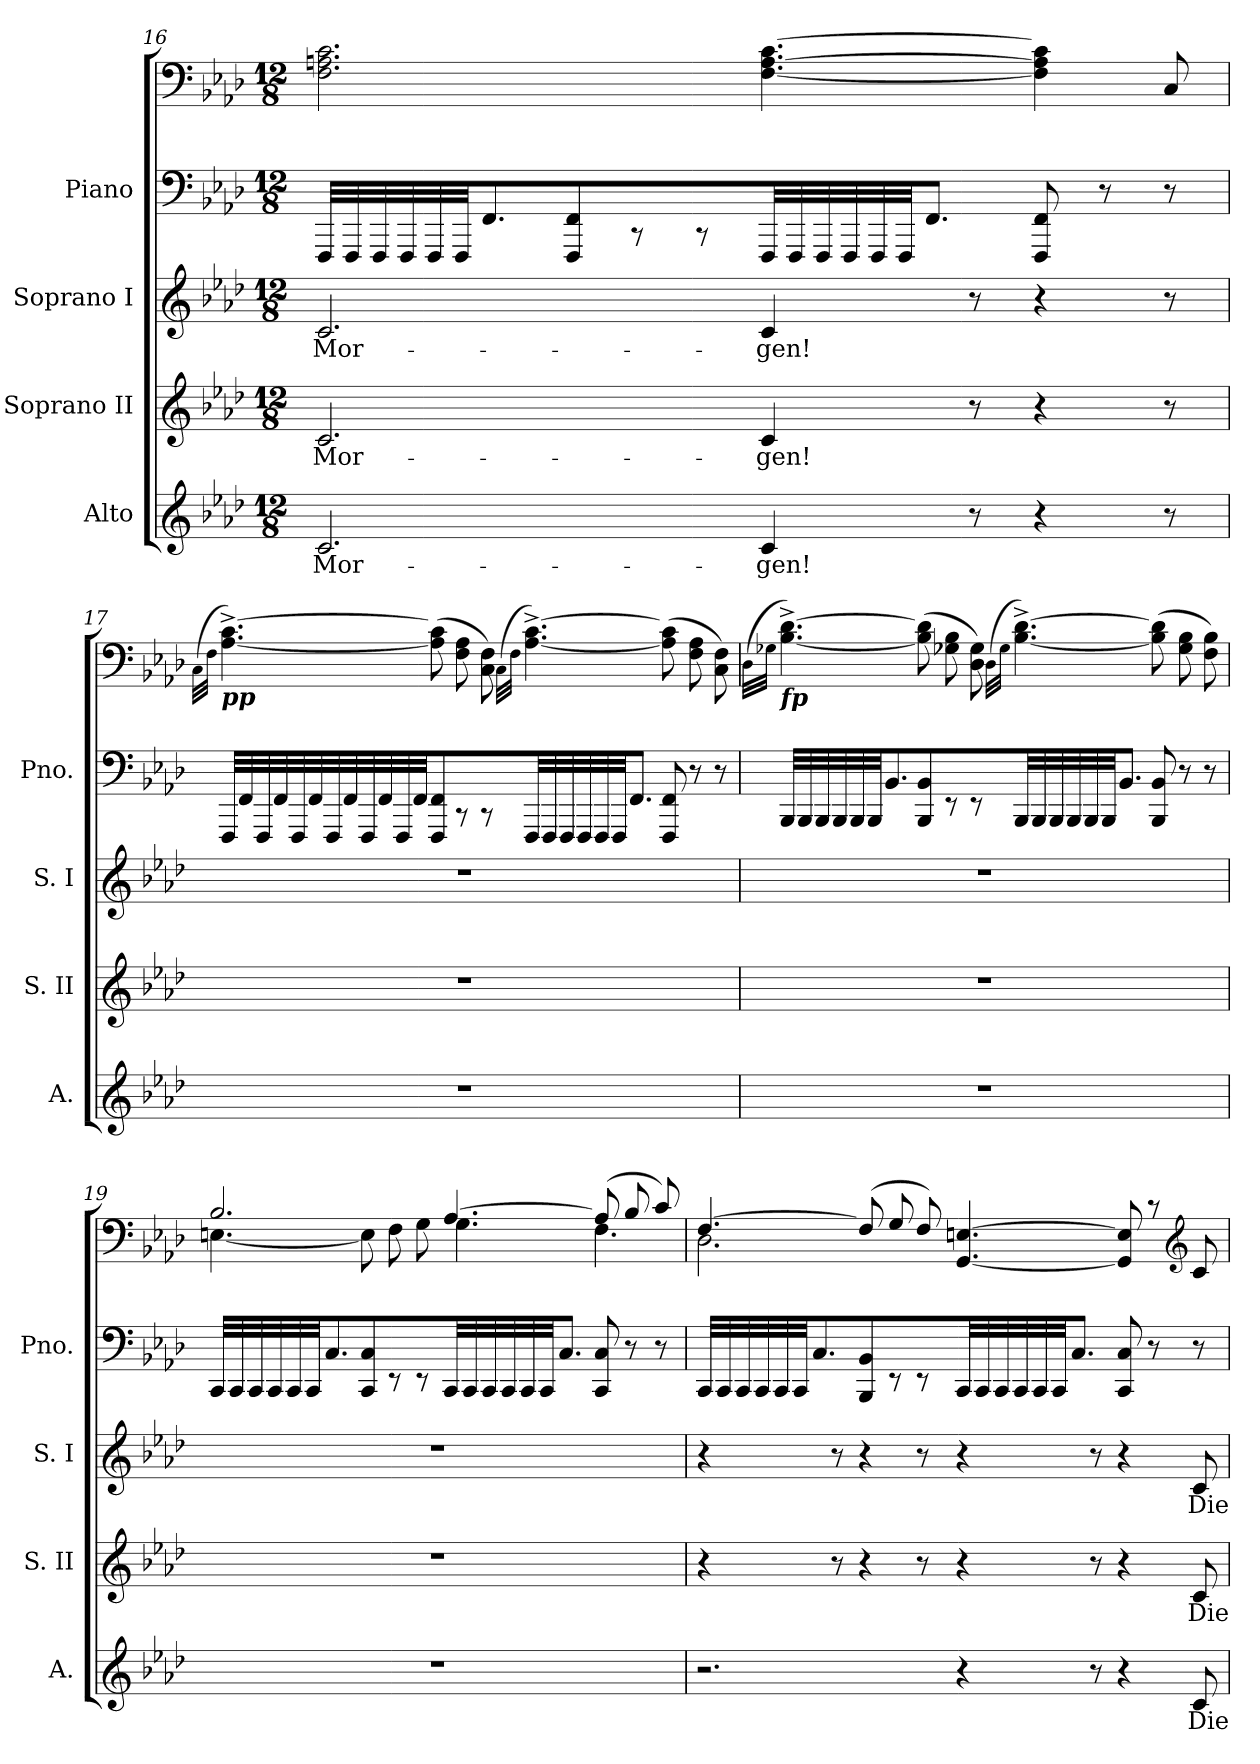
**kern	**text	**kern	**text	**kern	**text	**kern	**kern
*part4	*part4	*part3	*part3	*part2	*part2	*part1	*part1
*staff5	*staff5	*staff4	*staff4	*staff3	*staff3	*staff2	*staff1
*I"Alto	*	*I"Soprano II	*	*I"Soprano I	*	*I"Piano	*
*I'A.	*	*I'S. II	*	*I'S. I	*	*I'Pno.	*
*clefG2	*	*clefG2	*	*clefG2	*	*clefF4	*clefF4
*k[b-e-a-d-]	*	*k[b-e-a-d-]	*	*k[b-e-a-d-]	*	*k[b-e-a-d-]	*k[b-e-a-d-]
*A-:	*	*A-:	*	*A-:	*	*A-:	*A-:
*M12/8	*	*M12/8	*	*M12/8	*	*M12/8	*M12/8
=16	=16	=16	=16	=16	=16	=16	=16
!	!LO:LY:b	!	!LO:LY:b	!	!LO:LY:b	!	!
*	*	*	*	*	*	*tremolo	*
2.c/	Mor-	2.c/	Mor-	2.c/	Mor-	32FFF/LLL	2.F\ 2.An\ 2.c\
.	.	.	.	.	.	32FFF/	.
.	.	.	.	.	.	32FFF/	.
.	.	.	.	.	.	32FFF/	.
.	.	.	.	.	.	32FFF/	.
.	.	.	.	.	.	32FFF/JJJ	.
*	*	*	*	*	*	*Xtremolo	*
.	.	.	.	.	.	8.FF/J	.
.	.	.	.	.	.	8FFF/ 8FF/	.
.	.	.	.	.	.	8r	.
.	.	.	.	.	.	8r	.
!	!LO:LY:b	!	!LO:LY:b	!	!LO:LY:b	!	!
*	*	*	*	*	*	*tremolo	*
4c/	-gen!	4c/	-gen!	4c/	-gen!	32FFF/LLL	[<4.F\ [>4.A\ [>4.c\
.	.	.	.	.	.	32FFF/	.
.	.	.	.	.	.	32FFF/	.
.	.	.	.	.	.	32FFF/	.
.	.	.	.	.	.	32FFF/	.
.	.	.	.	.	.	32FFF/JJJ	.
*	*	*	*	*	*	*Xtremolo	*
.	.	.	.	.	.	8.FF/J	.
8r	.	8r	.	8r	.	.	.
4r	.	4r	.	4r	.	8FFF/ 8FF/	4F\] 4A\] 4c\]
.	.	.	.	.	.	8r	.
8r	.	8r	.	8r	.	8r	8C/
!!LO:PB:g=z
=17	=17	=17	=17	=17	=17	=17	=17
.	.	.	.	.	.	.	(>32qC\LLL
.	.	.	.	.	.	.	32qF\JJJ
!	!	!	!	!	!	!	!LO:TX:b:Bi:t=pp
!LO:N:vis=1	!	!LO:N:vis=1	!	!LO:N:vis=1	!	!	!
1.r	.	1.r	.	1.r	.	32FFF/LLL	[<4.A-\^> [>4.c\^>)
.	.	.	.	.	.	32FF/	.
.	.	.	.	.	.	32FFF/	.
.	.	.	.	.	.	32FF/	.
.	.	.	.	.	.	32FFF/	.
.	.	.	.	.	.	32FF/	.
.	.	.	.	.	.	32FFF/	.
.	.	.	.	.	.	32FF/	.
.	.	.	.	.	.	32FFF/	.
.	.	.	.	.	.	32FF/	.
.	.	.	.	.	.	32FFF/	.
.	.	.	.	.	.	32FF/JJJ	.
.	.	.	.	.	.	8FFF/ 8FF/	(>8A-\] 8c\]
.	.	.	.	.	.	8r	8F\ 8A-\
.	.	.	.	.	.	8r	8C\ 8F\)
.	.	.	.	.	.	.	(>32qC\LLL
.	.	.	.	.	.	.	32qF\JJJ
*	*	*	*	*	*	*tremolo	*
.	.	.	.	.	.	32FFF/LLL	[<4.A-\^> [>4.c\^>)
.	.	.	.	.	.	32FFF/	.
.	.	.	.	.	.	32FFF/	.
.	.	.	.	.	.	32FFF/	.
.	.	.	.	.	.	32FFF/	.
.	.	.	.	.	.	32FFF/JJJ	.
*	*	*	*	*	*	*Xtremolo	*
.	.	.	.	.	.	8.FF/J	.
.	.	.	.	.	.	8FFF/ 8FF/	(>8A-\] 8c\]
.	.	.	.	.	.	8r	8F\ 8A-\
.	.	.	.	.	.	8r	8C\ 8F\)
=18	=18	=18	=18	=18	=18	=18	=18
.	.	.	.	.	.	.	(>32qD-\LLL
.	.	.	.	.	.	.	32qG-X\JJJ
!	!	!	!	!	!	!	!LO:TX:b:Bi:t=fp
!LO:N:vis=1	!	!LO:N:vis=1	!	!LO:N:vis=1	!	!	!
*	*	*	*	*	*	*tremolo	*
1.r	.	1.r	.	1.r	.	32BBB-/LLL	[<4.B-\^> [>4.d-\^>)
.	.	.	.	.	.	32BBB-/	.
.	.	.	.	.	.	32BBB-/	.
.	.	.	.	.	.	32BBB-/	.
.	.	.	.	.	.	32BBB-/	.
.	.	.	.	.	.	32BBB-/JJJ	.
*	*	*	*	*	*	*Xtremolo	*
.	.	.	.	.	.	8.BB-/J	.
.	.	.	.	.	.	8BBB-/ 8BB-/	(>8B-\] 8d-\]
.	.	.	.	.	.	8r	8G-\ 8B-\
.	.	.	.	.	.	8r	8D-\ 8G-\)
.	.	.	.	.	.	.	(>32qD-\LLL
.	.	.	.	.	.	.	32qG-\JJJ
*	*	*	*	*	*	*tremolo	*
.	.	.	.	.	.	32BBB-/LLL	[<4.B-\^> [>4.d-\^>)
.	.	.	.	.	.	32BBB-/	.
.	.	.	.	.	.	32BBB-/	.
.	.	.	.	.	.	32BBB-/	.
.	.	.	.	.	.	32BBB-/	.
.	.	.	.	.	.	32BBB-/JJJ	.
*	*	*	*	*	*	*Xtremolo	*
.	.	.	.	.	.	8.BB-/J	.
.	.	.	.	.	.	8BBB-/ 8BB-/	(>8B-\] 8d-\]
.	.	.	.	.	.	8r	8G-\ 8B-\
.	.	.	.	.	.	8r	8F\ 8B-\)
!!LO:LB:g=z
=19	=19	=19	=19	=19	=19	=19	=19
!	!	!	!	!	!	!	!LO:TX:b:Bi:t=pp
!LO:N:vis=1	!	!LO:N:vis=1	!	!LO:N:vis=1	!	!	!
*	*	*	*	*	*	*	*^
*	*	*	*	*	*	*tremolo	*	*
1.r	.	1.r	.	1.r	.	32CC/LLL	2.B-/	[<4.En\
.	.	.	.	.	.	32CC/	.	.
.	.	.	.	.	.	32CC/	.	.
.	.	.	.	.	.	32CC/	.	.
.	.	.	.	.	.	32CC/	.	.
.	.	.	.	.	.	32CC/JJJ	.	.
*	*	*	*	*	*	*Xtremolo	*	*
.	.	.	.	.	.	8.C/J	.	.
.	.	.	.	.	.	8CC/ 8C/	.	8E\]
.	.	.	.	.	.	8r	.	8F\
.	.	.	.	.	.	8r	.	8G\
*	*	*	*	*	*	*tremolo	*	*
.	.	.	.	.	.	32CC/LLL	[>4.A-/	4.G\
.	.	.	.	.	.	32CC/	.	.
.	.	.	.	.	.	32CC/	.	.
.	.	.	.	.	.	32CC/	.	.
.	.	.	.	.	.	32CC/	.	.
.	.	.	.	.	.	32CC/JJJ	.	.
*	*	*	*	*	*	*Xtremolo	*	*
.	.	.	.	.	.	8.C/J	.	.
.	.	.	.	.	.	8CC/ 8C/	(>8A-/]	4.F\
.	.	.	.	.	.	8r	8B-/	.
.	.	.	.	.	.	8r	8c/)	.
=20	=20	=20	=20	=20	=20	=20	=20	=20
*	*	*	*	*	*	*tremolo	*	*
2.r	.	4r	.	4r	.	32CC/LLL	[>4.F/	2.D-\
.	.	.	.	.	.	32CC/	.	.
.	.	.	.	.	.	32CC/	.	.
.	.	.	.	.	.	32CC/	.	.
.	.	.	.	.	.	32CC/	.	.
.	.	.	.	.	.	32CC/JJJ	.	.
*	*	*	*	*	*	*Xtremolo	*	*
.	.	.	.	.	.	8.C/J	.	.
.	.	8r	.	8r	.	.	.	.
.	.	4r	.	4r	.	8BBB-/ 8BB-/	(>8F/]	.
.	.	.	.	.	.	8r	8G/	.
.	.	8r	.	8r	.	8r	8F/)	.
*	*	*	*	*	*	*tremolo	*	*
4r	.	4r	.	4r	.	32CC/LLL	[<4.GG/ [>4.En/	2.ryy
.	.	.	.	.	.	32CC/	.	.
.	.	.	.	.	.	32CC/	.	.
.	.	.	.	.	.	32CC/	.	.
.	.	.	.	.	.	32CC/	.	.
.	.	.	.	.	.	32CC/JJJ	.	.
*	*	*	*	*	*	*Xtremolo	*	*
.	.	.	.	.	.	8.C/J	.	.
8r	.	8r	.	8r	.	.	.	.
4r	.	4r	.	4r	.	8CC/ 8C/	8GG/] 8E/]	.
.	.	.	.	.	.	8r	8rc	.
*	*	*	*	*	*	*	*clefG2	*
!	!LO:LY:b	!	!LO:LY:b	!	!LO:LY:b	!	!	!
8c/	Die	8c/	Die	8c/	Die	8r	8c/	.
*	*	*	*	*	*	*	*v	*v
=	=	=	=	=	=	=	=
*-	*-	*-	*-	*-	*-	*-	*-
